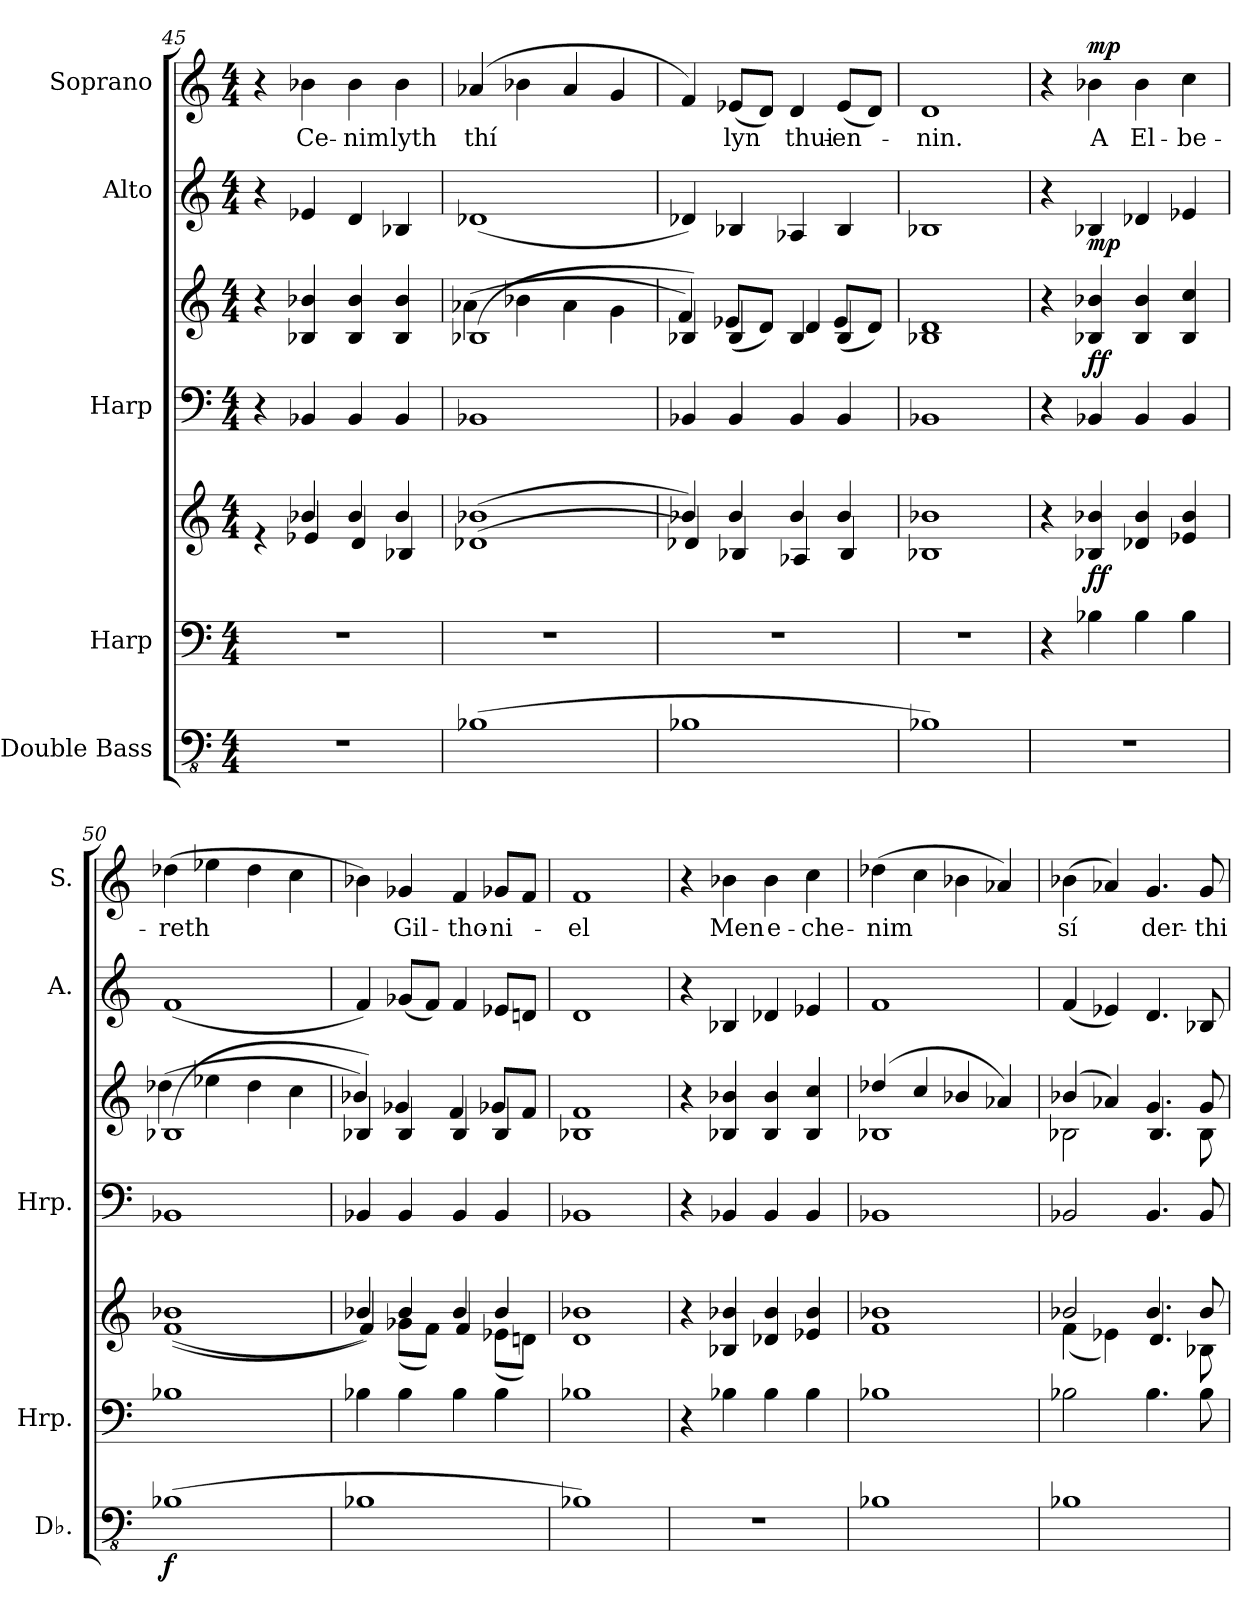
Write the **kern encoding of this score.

**kern	**dynam	**kern	**kern	**dynam	**kern	**kern	**dynam	**kern	**dynam	**kern	**text	**dynam
*part5	*part5	*part4	*part4	*part4	*part3	*part3	*part3	*part2	*part2	*part1	*part1	*part1
*staff7	*staff7	*staff6	*staff5	*staff5/6	*staff4	*staff3	*staff3/4	*staff2	*staff2	*staff1	*staff1	*staff1
*I"Double Bass	*	*I"Harp	*	*	*I"Harp	*	*	*I"Alto	*	*I"Soprano	*	*
*I'Db.	*	*I'Hrp.	*	*	*I'Hrp.	*	*	*I'A.	*	*I'S.	*	*
*clefFv4	*	*clefF4	*clefG2	*	*clefF4	*clefG2	*	*clefG2	*	*clefG2	*	*
*ITrd7c12	*	*	*	*	*	*	*	*	*	*	*	*
*k[]	*	*k[]	*k[]	*	*k[]	*k[]	*	*k[]	*	*k[]	*	*
*M4/4	*	*M4/4	*M4/4	*	*M4/4	*M4/4	*	*M4/4	*	*M4/4	*	*
=45	=45	=45	=45	=45	=45	=45	=45	=45	=45	=45	=45	=45
*	*	*	*^	*	*	*	*	*	*	*	*	*
1r	.	1r	4re	4ryy	.	4r	4r	.	4r	.	4r	.	.
.	.	.	4b-X/	4e-X/	.	4BB-X/	4B-X/ 4b-X/	.	4e-X/	.	4b-X\	Ce-	.
.	.	.	4b-/	4d/	.	4BB-/	4B-/ 4b-/	.	4d/	.	4b-\	-nim	.
.	.	.	4b-/	4B-X/	.	4BB-/	4B-/ 4b-/	.	4B-X/	.	4b-\	lyth	.
=46	=46	=46	=46	=46	=46	=46	=46	=46	=46	=46	=46	=46	=46
*	*	*	*	*	*	*	*^	*	*	*	*	*	*
(1BBB-X	.	1r	(1b-X	(1d-X	.	1BB-X	(1B-X	(4a-X\	.	(1d-X	.	(4a-X/	thí	.
.	.	.	.	.	.	.	.	4b-X\	.	.	.	4b-X\	.	.
.	.	.	.	.	.	.	.	4a-\	.	.	.	4a-/	.	.
.	.	.	.	.	.	.	.	4g\	.	.	.	4g/	.	.
=47	=47	=47	=47	=47	=47	=47	=47	=47	=47	=47	=47	=47	=47	=47
1BBB-X	.	1r	4b-X/)	4d-X/)	.	4BB-X/	4B-X/)	4f/)	.	4d-X/)	.	4f/)	.	.
.	.	.	4b-/	4B-X/	.	4BB-/	4B-/	(8e-X/L	.	4B-X/	.	(8e-X/L	lyn	.
.	.	.	.	.	.	.	.	8d/J)	.	.	.	8d/J)	.	.
.	.	.	4b-/	4A-X/	.	4BB-/	4B-/	4d/	.	4A-X/	.	4d/	thui-	.
.	.	.	4b-/	4B-/	.	4BB-/	4B-/	(8e-/L	.	4B-/	.	(8e-/L	-en-	.
.	.	.	.	.	.	.	.	8d/J)	.	.	.	8d/J)	.	.
=48	=48	=48	=48	=48	=48	=48	=48	=48	=48	=48	=48	=48	=48	=48
1BBB-X)	.	1r	1b-X	1B-X	.	1BB-X	1B-X	1d	.	1B-X	.	1d	-nin.	.
*	*	*	*v	*v	*	*	*v	*v	*	*	*	*	*	*
!!LO:PB:g=z
=49	=49	=49	=49	=49	=49	=49	=49	=49	=49	=49	=49	=49
1r	.	4r	4r	.	4r	4r	.	4r	.	4r	.	.
!	!	!	!	!LO:DY:a=2	!	!	!	!	!	!	!	!
!	!	!	!	!LO:DY:n=1:b	!	!	!LO:DY:a=2	!	!	!	!	!
!	!	!	!	!	!	!	!LO:DY:n=1:b	!	!LO:DY:b	!	!	!LO:DY:a
.	.	4B-X\	4B-X/ 4b-X/	f f	4BB-X/	4B-X/ 4b-X/	f f	4B-X/	mp	4b-X\	A	mp
.	.	4B-\	4d-X/ 4b-/	.	4BB-/	4B-/ 4b-/	.	4d-X/	.	4b-\	El-	.
.	.	4B-\	4e-X/ 4b-/	.	4BB-/	4B-/ 4cc/	.	4e-X/	.	4cc\	-be-	.
=50	=50	=50	=50	=50	=50	=50	=50	=50	=50	=50	=50	=50
*	*	*	*	*	*	*^	*	*	*	*	*	*
!	!LO:DY:b	!	!	!	!	!	!	!	!	!	!	!	!
(1BBB-X	f	1B-X	((1f 1b-X	.	1BB-X	(1B-X	(4dd-X\	.	(1f	.	(4dd-X\	-reth	.
.	.	.	.	.	.	.	4ee-X\	.	.	.	4ee-X\	.	.
.	.	.	.	.	.	.	4dd-\	.	.	.	4dd-\	.	.
.	.	.	.	.	.	.	4cc\	.	.	.	4cc\	.	.
=51	=51	=51	=51	=51	=51	=51	=51	=51	=51	=51	=51	=51	=51
*	*	*	*^	*	*	*	*	*	*	*	*	*	*
1BBB-X	.	4B-X\	4b-X/)	4f/)	.	4BB-X/	4B-X/)	4b-X/)	.	4f/)	.	4b-X\)	.	.
.	.	4B-\	4b-/	(8g-X\L	.	4BB-/	4B-/	4g-X/	.	(8g-X/L	.	4g-X/	Gil-	.
.	.	.	.	8f\J)	.	.	.	.	.	8f/J)	.	.	.	.
.	.	4B-\	4b-/	4f/	.	4BB-/	4B-/	4f/	.	4f/	.	4f/	-tho-	.
.	.	4B-\	4b-/	(8e-X\L	.	4BB-/	4B-/	8g-X/L	.	8e-X/L	.	8g-X/L	-ni-	.
.	.	.	.	8dn\J)	.	.	.	8f/J	.	8dn/J	.	8f/J	.	.
=52	=52	=52	=52	=52	=52	=52	=52	=52	=52	=52	=52	=52	=52	=52
1BBB-X)	.	1B-X	1b-X	1d	.	1BB-X	1B-X	1f	.	1d	.	1f	-el	.
*	*	*	*v	*v	*	*	*v	*v	*	*	*	*	*	*
=53	=53	=53	=53	=53	=53	=53	=53	=53	=53	=53	=53	=53
1r	.	4r	4r	.	4r	4r	.	4r	.	4r	.	.
.	.	4B-X\	4B-X/ 4b-X/	.	4BB-X/	4B-X/ 4b-X/	.	4B-X/	.	4b-X\	Men	.
.	.	4B-\	4d-X/ 4b-/	.	4BB-/	4B-/ 4b-/	.	4d-X/	.	4b-\	e-	.
.	.	4B-\	4e-X/ 4b-/	.	4BB-/	4B-/ 4cc/	.	4e-X/	.	4cc\	-che-	.
=54	=54	=54	=54	=54	=54	=54	=54	=54	=54	=54	=54	=54
*	*	*	*	*	*	*^	*	*	*	*	*	*
1BBB-X	.	1B-X	1f 1b-X	.	1BB-X	(4dd-X/	1B-X	.	1f	.	(4dd-X\	-nim	.
.	.	.	.	.	.	4cc/	.	.	.	.	4cc\	.	.
.	.	.	.	.	.	4b-X/	.	.	.	.	4b-X\	.	.
.	.	.	.	.	.	4a-X/)	.	.	.	.	4a-X/)	.	.
!!LO:PB:g=z
=55	=55	=55	=55	=55	=55	=55	=55	=55	=55	=55	=55	=55	=55
*	*	*	*^	*	*	*	*	*	*	*	*	*	*
1BBB-X	.	2B-X\	2b-X/	(4f\	.	2BB-X/	(4b-X/	2B-X\	.	(4f/	.	(4b-X\	sí	.
.	.	.	.	4e-X\)	.	.	4a-X/)	.	.	4e-X/)	.	4a-X/)	.	.
.	.	4.B-\	4.b-/	4.d/	.	4.BB-/	4.g/	4.B-/	.	4.d/	.	4.g/	der-	.
.	.	8B-\	8b-/	8B-X\	.	8BB-/	8g/	8B-\	.	8B-X/	.	8g/	-thi-	.
*	*	*	*v	*v	*	*	*v	*v	*	*	*	*	*	*
=	=	=	=	=	=	=	=	=	=	=	=	=
*-	*-	*-	*-	*-	*-	*-	*-	*-	*-	*-	*-	*-
